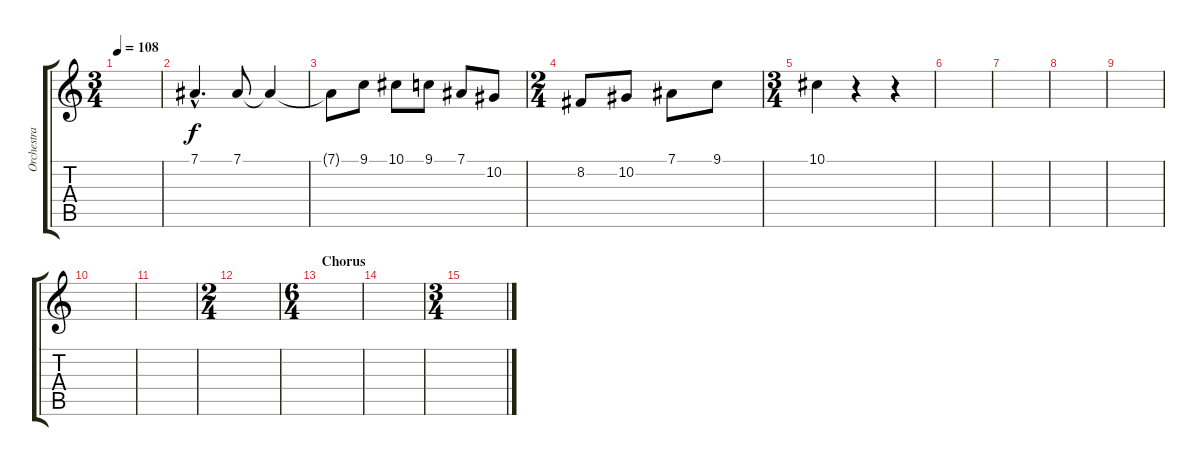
\track ("Orchestra" "Orchestra") {instrument stringensemble1}
\staff {score tabs}
\tuning (Eb4 Bb3 Gb3 Db3 Ab2 Eb2) {hide}
\ts (3 4)
\tempo 108
\clef g2
\ks c
|
7.1{hac}.4{d} 7.1.8 7.1{t}.4 |
7.1{t}.8 9.1.8 10.1.8 9.1.8 7.1.8 10.2.8 |
\ts (2 4)
8.2.8 10.2.8 7.1.8 9.1.8 |
\ts (3 4)
10.1.4 r.4 r.4 |
|
|
|
|
|
|
\ts (2 4)
|
\ts (6 4)
\section ("" "Chorus")
|
|
\ts (3 4)
